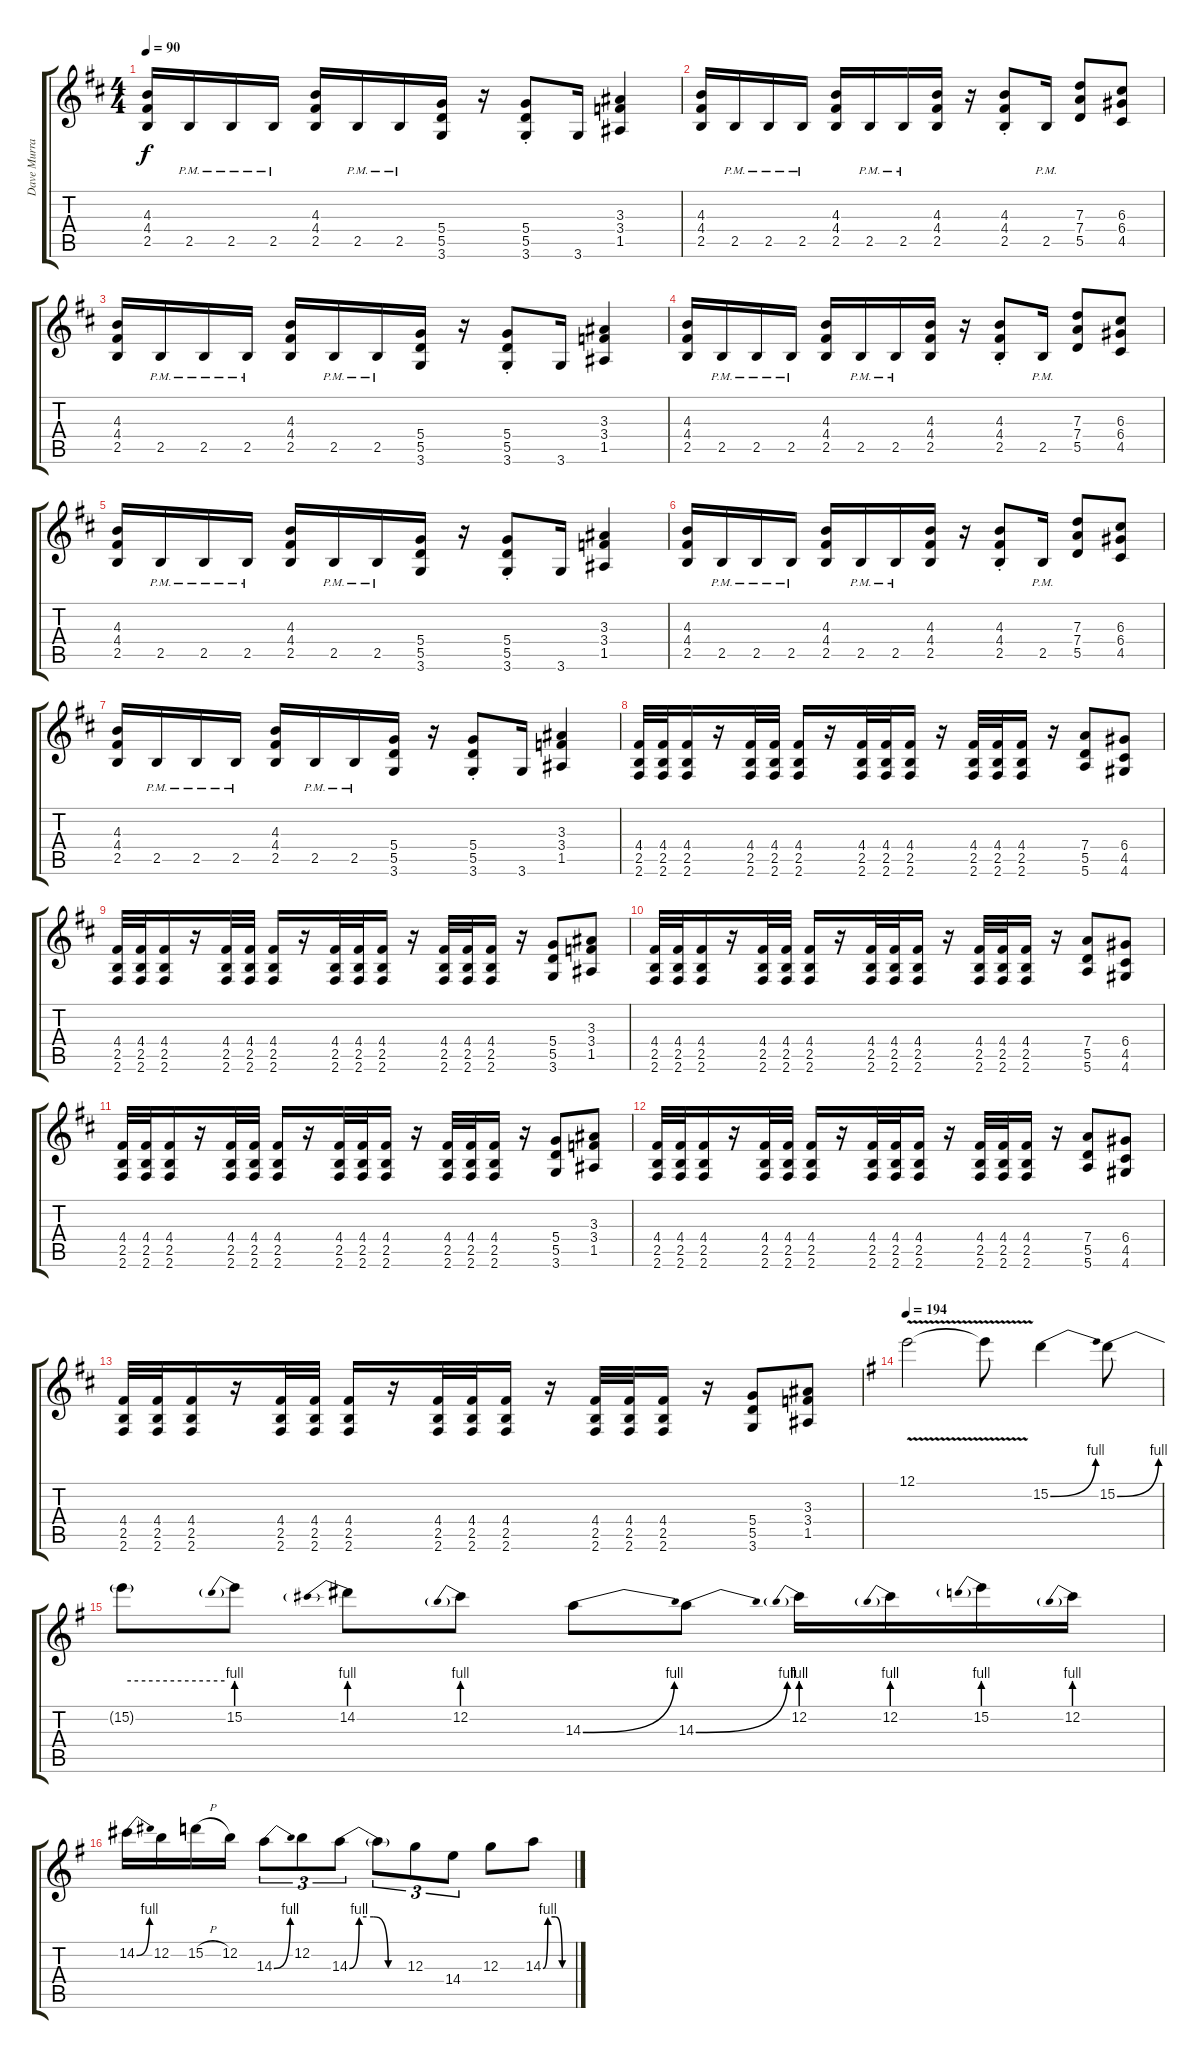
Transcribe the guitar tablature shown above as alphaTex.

\track ("Dave Murray" "Dave Murra") {instrument distortionguitar}
\staff {score tabs}
\tuning (E4 B3 G3 D3 A2 E2) {hide}
\ts (4 4)
\tempo 90
\clef g2
\ks d
(4.3 4.4 2.5).16{dy f} 2.5{pm}.16 2.5{pm}.16 2.5{pm}.16 (4.3 4.4 2.5).16 2.5{pm}.16 2.5{pm}.16 (5.4 5.5 3.6).16 r.16 (5.4{st} 5.5{st} 3.6{st}).8 3.6.16 (3.3 3.4 1.5).4 |
(4.3 4.4 2.5).16 2.5{pm}.16 2.5{pm}.16 2.5{pm}.16 (4.3 4.4 2.5).16 2.5{pm}.16 2.5{pm}.16 (4.3 4.4 2.5).16 r.16 (4.3{st} 4.4{st} 2.5{st}).8 2.5{pm}.16 (7.3 7.4 5.5).8 (6.3 6.4 4.5).8 |
(4.3 4.4 2.5).16 2.5{pm}.16 2.5{pm}.16 2.5{pm}.16 (4.3 4.4 2.5).16 2.5{pm}.16 2.5{pm}.16 (5.4 5.5 3.6).16 r.16 (5.4{st} 5.5{st} 3.6{st}).8 3.6.16 (3.3 3.4 1.5).4 |
(4.3 4.4 2.5).16 2.5{pm}.16 2.5{pm}.16 2.5{pm}.16 (4.3 4.4 2.5).16 2.5{pm}.16 2.5{pm}.16 (4.3 4.4 2.5).16 r.16 (4.3{st} 4.4{st} 2.5{st}).8 2.5{pm}.16 (7.3 7.4 5.5).8 (6.3 6.4 4.5).8 |
(4.3 4.4 2.5).16 2.5{pm}.16 2.5{pm}.16 2.5{pm}.16 (4.3 4.4 2.5).16 2.5{pm}.16 2.5{pm}.16 (5.4 5.5 3.6).16 r.16 (5.4{st} 5.5{st} 3.6{st}).8 3.6.16 (3.3 3.4 1.5).4 |
(4.3 4.4 2.5).16 2.5{pm}.16 2.5{pm}.16 2.5{pm}.16 (4.3 4.4 2.5).16 2.5{pm}.16 2.5{pm}.16 (4.3 4.4 2.5).16 r.16 (4.3{st} 4.4{st} 2.5{st}).8 2.5{pm}.16 (7.3 7.4 5.5).8 (6.3 6.4 4.5).8 |
(4.3 4.4 2.5).16 2.5{pm}.16 2.5{pm}.16 2.5{pm}.16 (4.3 4.4 2.5).16 2.5{pm}.16 2.5{pm}.16 (5.4 5.5 3.6).16 r.16 (5.4{st} 5.5{st} 3.6{st}).8 3.6.16 (3.3 3.4 1.5).4 |
(4.4 2.5 2.6).32 (4.4 2.5 2.6).32 (4.4 2.5 2.6).16 r.16 (4.4 2.5 2.6).32 (4.4 2.5 2.6).32 (4.4 2.5 2.6).16 r.16 (4.4 2.5 2.6).32 (4.4 2.5 2.6).32 (4.4 2.5 2.6).16 r.16 (4.4 2.5 2.6).32 (4.4 2.5 2.6).32 (4.4 2.5 2.6).16 r.16 (7.4 5.5 5.6).8 (6.4 4.5 4.6).8 |
(4.4 2.5 2.6).32 (4.4 2.5 2.6).32 (4.4 2.5 2.6).16 r.16 (4.4 2.5 2.6).32 (4.4 2.5 2.6).32 (4.4 2.5 2.6).16 r.16 (4.4 2.5 2.6).32 (4.4 2.5 2.6).32 (4.4 2.5 2.6).16 r.16 (4.4 2.5 2.6).32 (4.4 2.5 2.6).32 (4.4 2.5 2.6).16 r.16 (5.4 5.5 3.6).8 (3.3 3.4 1.5).8 |
(4.4 2.5 2.6).32 (4.4 2.5 2.6).32 (4.4 2.5 2.6).16 r.16 (4.4 2.5 2.6).32 (4.4 2.5 2.6).32 (4.4 2.5 2.6).16 r.16 (4.4 2.5 2.6).32 (4.4 2.5 2.6).32 (4.4 2.5 2.6).16 r.16 (4.4 2.5 2.6).32 (4.4 2.5 2.6).32 (4.4 2.5 2.6).16 r.16 (7.4 5.5 5.6).8 (6.4 4.5 4.6).8 |
(4.4 2.5 2.6).32 (4.4 2.5 2.6).32 (4.4 2.5 2.6).16 r.16 (4.4 2.5 2.6).32 (4.4 2.5 2.6).32 (4.4 2.5 2.6).16 r.16 (4.4 2.5 2.6).32 (4.4 2.5 2.6).32 (4.4 2.5 2.6).16 r.16 (4.4 2.5 2.6).32 (4.4 2.5 2.6).32 (4.4 2.5 2.6).16 r.16 (5.4 5.5 3.6).8 (3.3 3.4 1.5).8 |
(4.4 2.5 2.6).32 (4.4 2.5 2.6).32 (4.4 2.5 2.6).16 r.16 (4.4 2.5 2.6).32 (4.4 2.5 2.6).32 (4.4 2.5 2.6).16 r.16 (4.4 2.5 2.6).32 (4.4 2.5 2.6).32 (4.4 2.5 2.6).16 r.16 (4.4 2.5 2.6).32 (4.4 2.5 2.6).32 (4.4 2.5 2.6).16 r.16 (7.4 5.5 5.6).8 (6.4 4.5 4.6).8 |
(4.4 2.5 2.6).32 (4.4 2.5 2.6).32 (4.4 2.5 2.6).16 r.16 (4.4 2.5 2.6).32 (4.4 2.5 2.6).32 (4.4 2.5 2.6).16 r.16 (4.4 2.5 2.6).32 (4.4 2.5 2.6).32 (4.4 2.5 2.6).16 r.16 (4.4 2.5 2.6).32 (4.4 2.5 2.6).32 (4.4 2.5 2.6).16 r.16 (5.4 5.5 3.6).8 (3.3 3.4 1.5).8 |
\tempo 194
\ks g
12.1{v}.2 12.1{v t}.8 15.2{be (bend 0 0 60 4)}.4 15.2{be (bend 0 0 60 4)}.8 |
15.2{be (hold 0 4 60 4) t}.8 15.2{be (prebend 0 4 60 4)}.8 14.2{be (prebend 0 4 60 4)}.8 12.2{be (prebend 0 4 60 4)}.8 14.3{be (bend 0 0 60 4)}.8 14.3{be (bend 0 0 60 4)}.8 12.2{be (prebend 0 4 60 4)}.16 12.2{be (prebend 0 4 60 4)}.16 15.2{be (prebend 0 4 60 4)}.16 12.2{be (prebend 0 4 60 4)}.16 |
14.2{be (bend 0 0 60 4)}.16 12.2.16 15.2{h}.16 12.2.16 14.3{be (bend 0 0 60 4)}.8{tu (3 2)} 12.2.8{tu (3 2)} 14.3{be (custom 0 0 10 4 25 4 40 0 60 0)}.8{tu (3 2)} 14.3{t}.8{tu (3 2)} 12.3.8{tu (3 2)} 14.4.8{tu (3 2)} 12.3.8 14.3{be (custom 0 0 10 4 25 4 40 0 60 0)}.8
